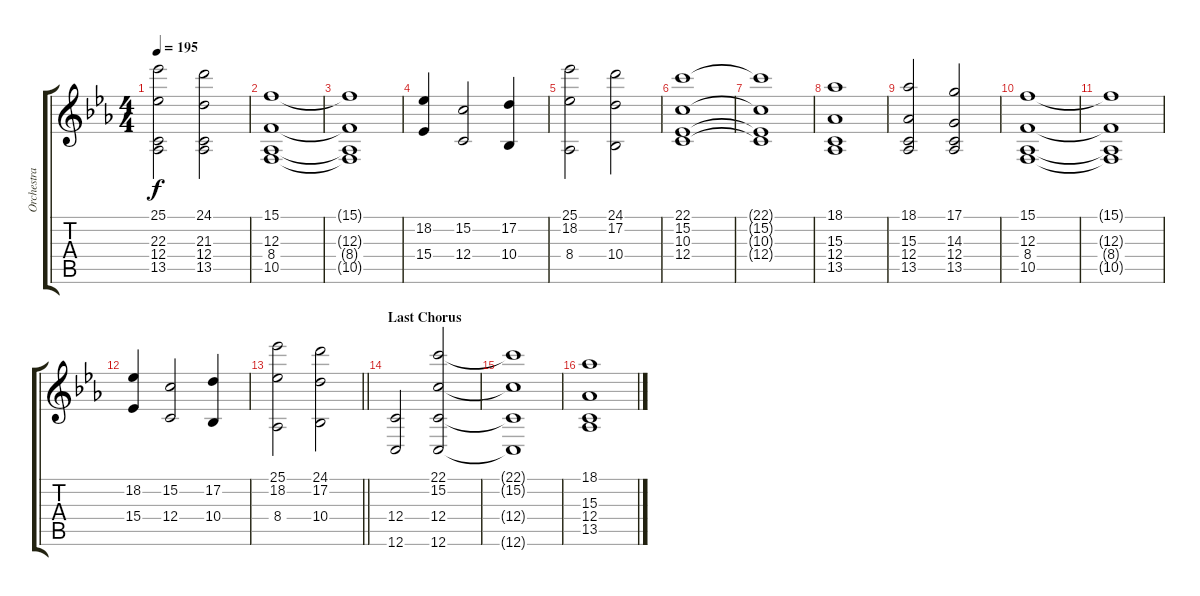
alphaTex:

\track ("Orchestra" "Orchestra") {instrument stringensemble1}
\staff {score tabs}
\tuning (D4 A3 F3 C3 G2 C2) {hide}
\ts (4 4)
\tempo 195
\clef g2
\ks cminor
(25.1 22.3 12.4 13.5).2{dy f} (24.1 21.3 12.4 13.5).2 |
(15.1 12.3 8.4 10.5).1 |
(15.1{t} 12.3{t} 8.4{t} 10.5{t}).1 |
(18.2 15.4).4 (15.2 12.4).2 (17.2 10.4).4 |
(25.1 18.2 8.4).2 (24.1 17.2 10.4).2 |
(22.1 15.2 10.3 12.4).1 |
(22.1{t} 15.2{t} 10.3{t} 12.4{t}).1 |
(18.1 15.3 12.4 13.5).1 |
(18.1 15.3 12.4 13.5).2 (17.1 14.3 12.4 13.5).2 |
(15.1 12.3 8.4 10.5).1 |
(15.1{t} 12.3{t} 8.4{t} 10.5{t}).1 |
(18.2 15.4).4 (15.2 12.4).2 (17.2 10.4).4 |
\barLineRight lightlight
(25.1 18.2 8.4).2 (24.1 17.2 10.4).2 |
\section ("" "Last Chorus")
(12.4 12.6).2 (22.1 15.2 12.4 12.6).2 |
(22.1{t} 15.2{t} 12.4{t} 12.6{t}).1 |
(18.1 15.3 12.4 13.5).1
